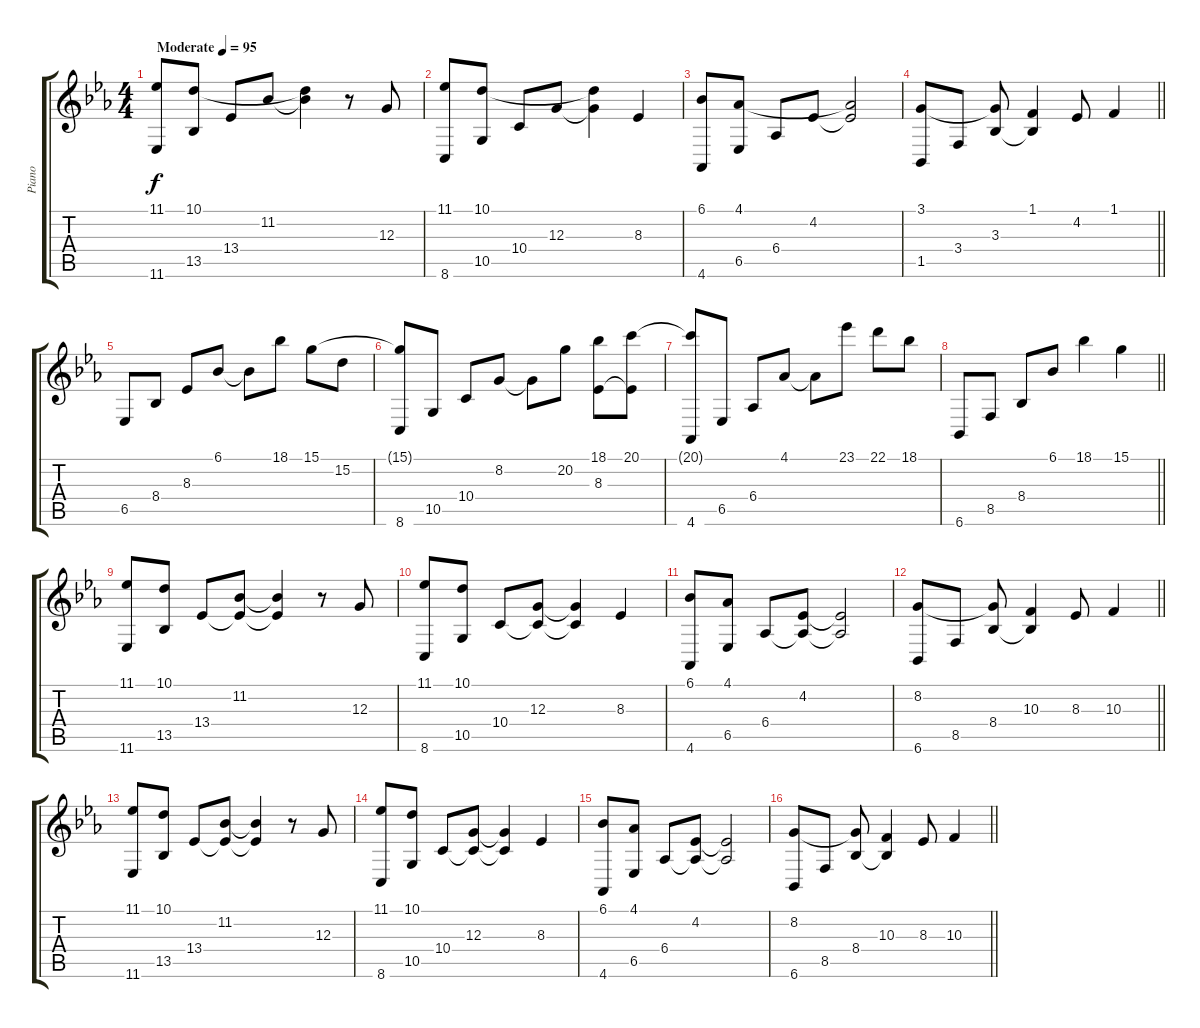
\track ("Piano" "Piano") {instrument acousticgrandpiano}
\staff {score tabs}
\tuning (E4 B3 G3 D3 A2 E2) {hide}
\ts (4 4)
\tempo (95 "Moderate")
\clef g2
\ks eb
(11.1 11.6).8{dy f instrument acousticgrandpiano} (10.1 13.5).8 13.4.8 11.2.8 (10.1{t} 11.2{t}).4 r.8 12.3.8 |
(11.1 8.6).8 (10.1 10.5).8 10.4.8 12.3.8 (10.1{t} 12.3{t}).4 8.3.4 |
(6.1 4.6).8 (4.1 6.5).8 6.4.8 4.2.8 (4.1{t} 4.2{t}).2 |
\barLineRight lightlight
(3.1 1.5).8 3.4.8 (3.1{t} 3.3).8 (1.1 3.3{t}).4 4.2.8 1.1.4 |
6.5.8 8.4.8 8.3.8 6.1.8 6.1{t}.8 18.1.8 15.1.8 15.2.8 |
(15.1{t} 8.6).8 10.5.8 10.4.8 8.2.8 8.2{t}.8 20.2.8 (18.1 8.3).8 (20.1 8.3{t}).8 |
(20.1{t} 4.6).8 6.5.8 6.4.8 4.1.8 4.1{t}.8 23.1.8 22.1.8 18.1.8 |
\barLineRight lightlight
6.6.8 8.5.8 8.4.8 6.1.8 18.1.4 15.1.4 |
(11.1 11.6).8 (10.1 13.5).8 13.4.8 (11.2 13.4{t}).8 (11.2{t} 13.4{t}).4 r.8 12.3.8 |
(11.1 8.6).8 (10.1 10.5).8 10.4.8 (12.3 10.4{t}).8 (12.3{t} 10.4{t}).4 8.3.4 |
(6.1 4.6).8 (4.1 6.5).8 6.4.8 (4.2 6.4{t}).8 (4.2{t} 6.4{t}).2 |
\barLineRight lightlight
(8.2 6.6).8 8.5.8 (8.2{t} 8.4).8 (10.3 8.4{t}).4 8.3.8 10.3.4 |
(11.1 11.6).8 (10.1 13.5).8 13.4.8 (11.2 13.4{t}).8 (11.2{t} 13.4{t}).4 r.8 12.3.8 |
(11.1 8.6).8 (10.1 10.5).8 10.4.8 (12.3 10.4{t}).8 (12.3{t} 10.4{t}).4 8.3.4 |
(6.1 4.6).8 (4.1 6.5).8 6.4.8 (4.2 6.4{t}).8 (4.2{t} 6.4{t}).2 |
\barLineRight lightlight
(8.2 6.6).8 8.5.8 (8.2{t} 8.4).8 (10.3 8.4{t}).4 8.3.8 10.3.4
